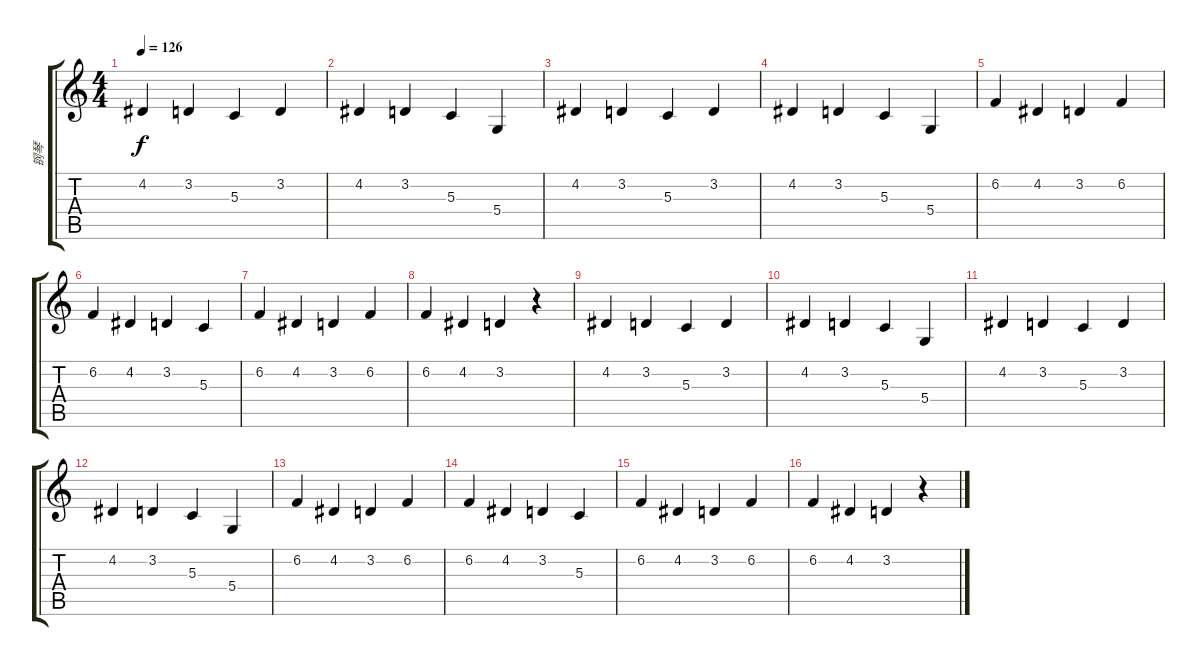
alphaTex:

\track ("钢琴" "钢琴") {instrument acousticgrandpiano}
\staff {score tabs}
\tuning (E4 B3 G3 D3 A2 E2) {hide}
\ts (4 4)
\tempo 126
\clef g2
\ks c
4.2.4{dy f instrument acousticgrandpiano} 3.2.4 5.3.4 3.2.4 |
4.2.4 3.2.4 5.3.4 5.4.4 |
4.2.4 3.2.4 5.3.4 3.2.4 |
4.2.4 3.2.4 5.3.4 5.4.4 |
6.2.4 4.2.4 3.2.4 6.2.4 |
6.2.4 4.2.4 3.2.4 5.3.4 |
6.2.4 4.2.4 3.2.4 6.2.4 |
6.2.4 4.2.4 3.2.4 r.4 |
4.2.4 3.2.4 5.3.4 3.2.4 |
4.2.4 3.2.4 5.3.4 5.4.4 |
4.2.4 3.2.4 5.3.4 3.2.4 |
4.2.4 3.2.4 5.3.4 5.4.4 |
6.2.4 4.2.4 3.2.4 6.2.4 |
6.2.4 4.2.4 3.2.4 5.3.4 |
6.2.4 4.2.4 3.2.4 6.2.4 |
6.2.4 4.2.4 3.2.4 r.4
